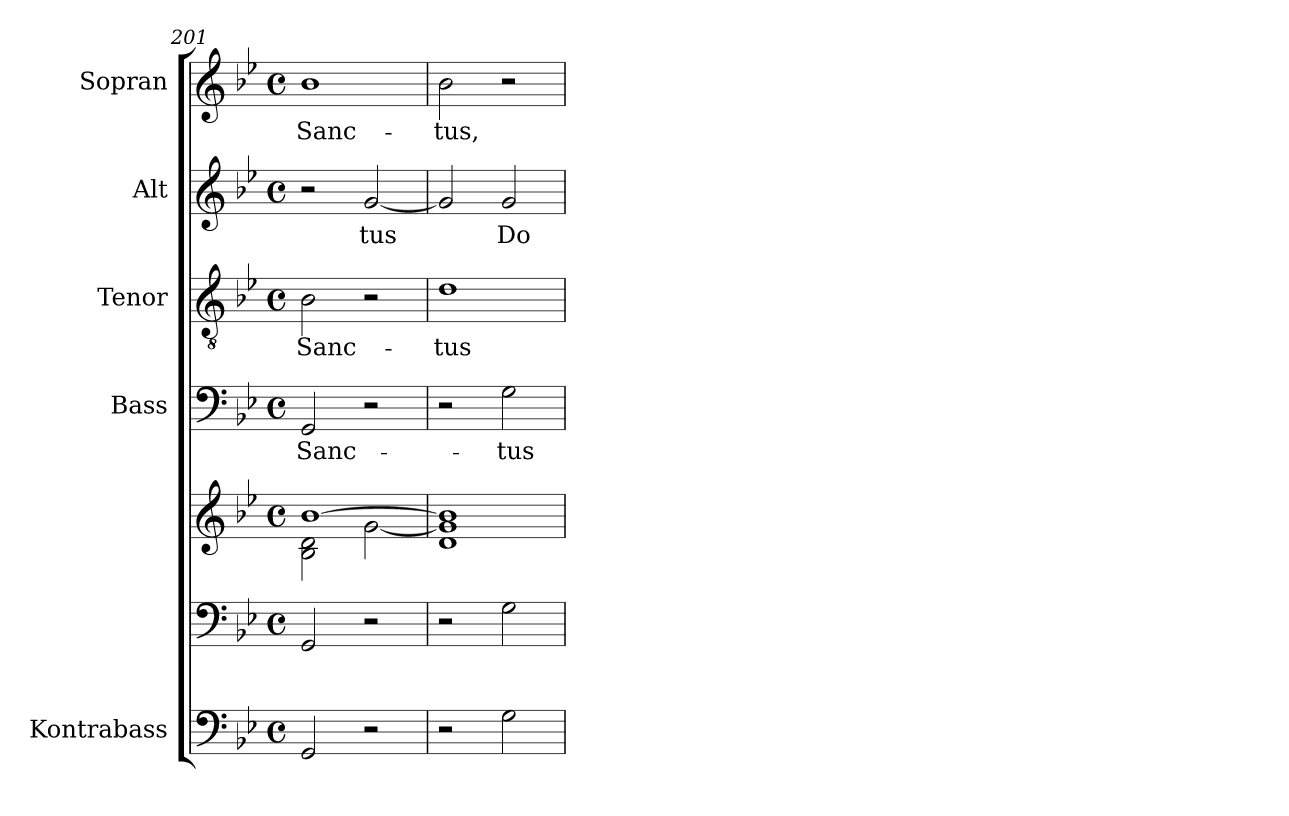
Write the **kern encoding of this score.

**kern	**kern	**kern	**kern	**text	**kern	**text	**kern	**text	**kern	**text
*part6	*part5	*part5	*part4	*part4	*part3	*part3	*part2	*part2	*part1	*part1
*staff7	*staff6	*staff5	*staff4	*staff4	*staff3	*staff3	*staff2	*staff2	*staff1	*staff1
*I"Kontrabass	*	*	*I"Bass	*	*I"Tenor	*	*I"Alt	*	*I"Sopran	*
*I'Kb.	*	*	*I'B.	*	*I'T.	*	*I'A.	*	*I'S.	*
*clefF4	*clefF4	*clefG2	*clefF4	*	*clefGv2	*	*clefG2	*	*clefG2	*
*ITrd7c12	*	*	*	*	*	*	*	*	*	*
*k[b-e-]	*k[b-e-]	*k[b-e-]	*k[b-e-]	*	*k[b-e-]	*	*k[b-e-]	*	*k[b-e-]	*
*B-:	*B-:	*B-:	*B-:	*	*B-:	*	*B-:	*	*B-:	*
*M4/4	*M4/4	*M4/4	*M4/4	*	*M4/4	*	*M4/4	*	*M4/4	*
*met(c)	*met(c)	*met(c)	*met(c)	*	*met(c)	*	*met(c)	*	*met(c)	*
=201	=201	=201	=201	=201	=201	=201	=201	=201	=201	=201
*	*	*^	*	*	*	*	*	*	*	*
!	!	!	!	!	!LO:LY:b	!	!LO:LY:b	!	!	!	!LO:LY:b
2GGG/	2GG/	[>1b-	2B-\ 2d\	2GG/	Sanc-	2B-\	Sanc-	2r	.	1b-	Sanc-
!	!	!	!	!	!	!	!	!	!LO:LY:b	!	!
2r	2r	.	[<2g\	2r	.	2r	.	[2g/	-tus	.	.
=202	=202	=202	=202	=202	=202	=202	=202	=202	=202	=202	=202
!	!	!	!	!	!	!	!LO:LY:b	!	!	!	!LO:LY:b
2r	2r	1b-]	1d 1g]	2r	.	1d	-tus	2g/]	.	2b-\	-tus,
!	!	!	!	!	!LO:LY:b	!	!	!	!LO:LY:b	!	!
2GG\	2G\	.	.	2G\	-tus	.	.	2g/	Do-	2r	.
*	*	*v	*v	*	*	*	*	*	*	*	*
=	=	=	=	=	=	=	=	=	=	=
*-	*-	*-	*-	*-	*-	*-	*-	*-	*-	*-
